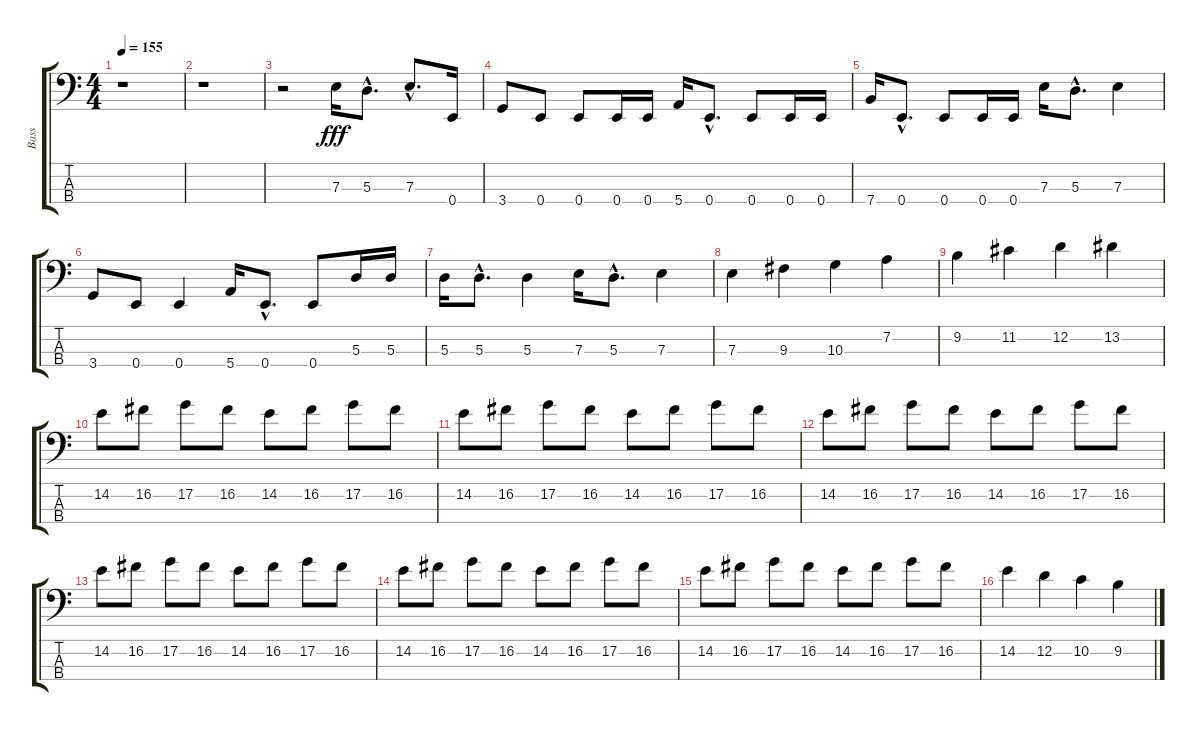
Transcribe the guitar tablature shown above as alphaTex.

\track ("Bass" "Bass") {instrument electricbassfinger}
\staff {score tabs}
\tuning (G2 D2 A1 E1) {hide}
\ts (4 4)
\tempo 155
\clef f4
\ks c
r.1{dy fff} |
r.1 |
r.2 7.3.16 5.3{hac}.8{d} 7.3{hac}.8{d} 0.4.16 |
3.4.8 0.4.8 0.4.8 0.4.16 0.4.16 5.4.16 0.4{hac}.8{d} 0.4.8 0.4.16 0.4.16 |
7.4.16 0.4{hac}.8{d} 0.4.8 0.4.16 0.4.16 7.3.16 5.3{hac}.8{d} 7.3.4 |
3.4.8 0.4.8 0.4.4 5.4.16 0.4{hac}.8{d} 0.4.8 5.3.16 5.3.16 |
5.3.16 5.3{hac}.8{d} 5.3.4 7.3.16 5.3{hac}.8{d} 7.3.4 |
7.3.4{volume 16} 9.3.4 10.3.4 7.2.4 |
9.2.4 11.2.4 12.2.4 13.2.4 |
14.2.8 16.2.8 17.2.8 16.2.8 14.2.8 16.2.8 17.2.8 16.2.8 |
14.2.8 16.2.8 17.2.8 16.2.8 14.2.8 16.2.8 17.2.8 16.2.8 |
14.2.8 16.2.8 17.2.8 16.2.8 14.2.8 16.2.8 17.2.8 16.2.8 |
14.2.8 16.2.8 17.2.8 16.2.8 14.2.8 16.2.8 17.2.8 16.2.8 |
14.2.8 16.2.8 17.2.8 16.2.8 14.2.8 16.2.8 17.2.8 16.2.8 |
14.2.8 16.2.8 17.2.8 16.2.8 14.2.8 16.2.8 17.2.8 16.2.8 |
14.2.4 12.2.4 10.2.4 9.2.4
